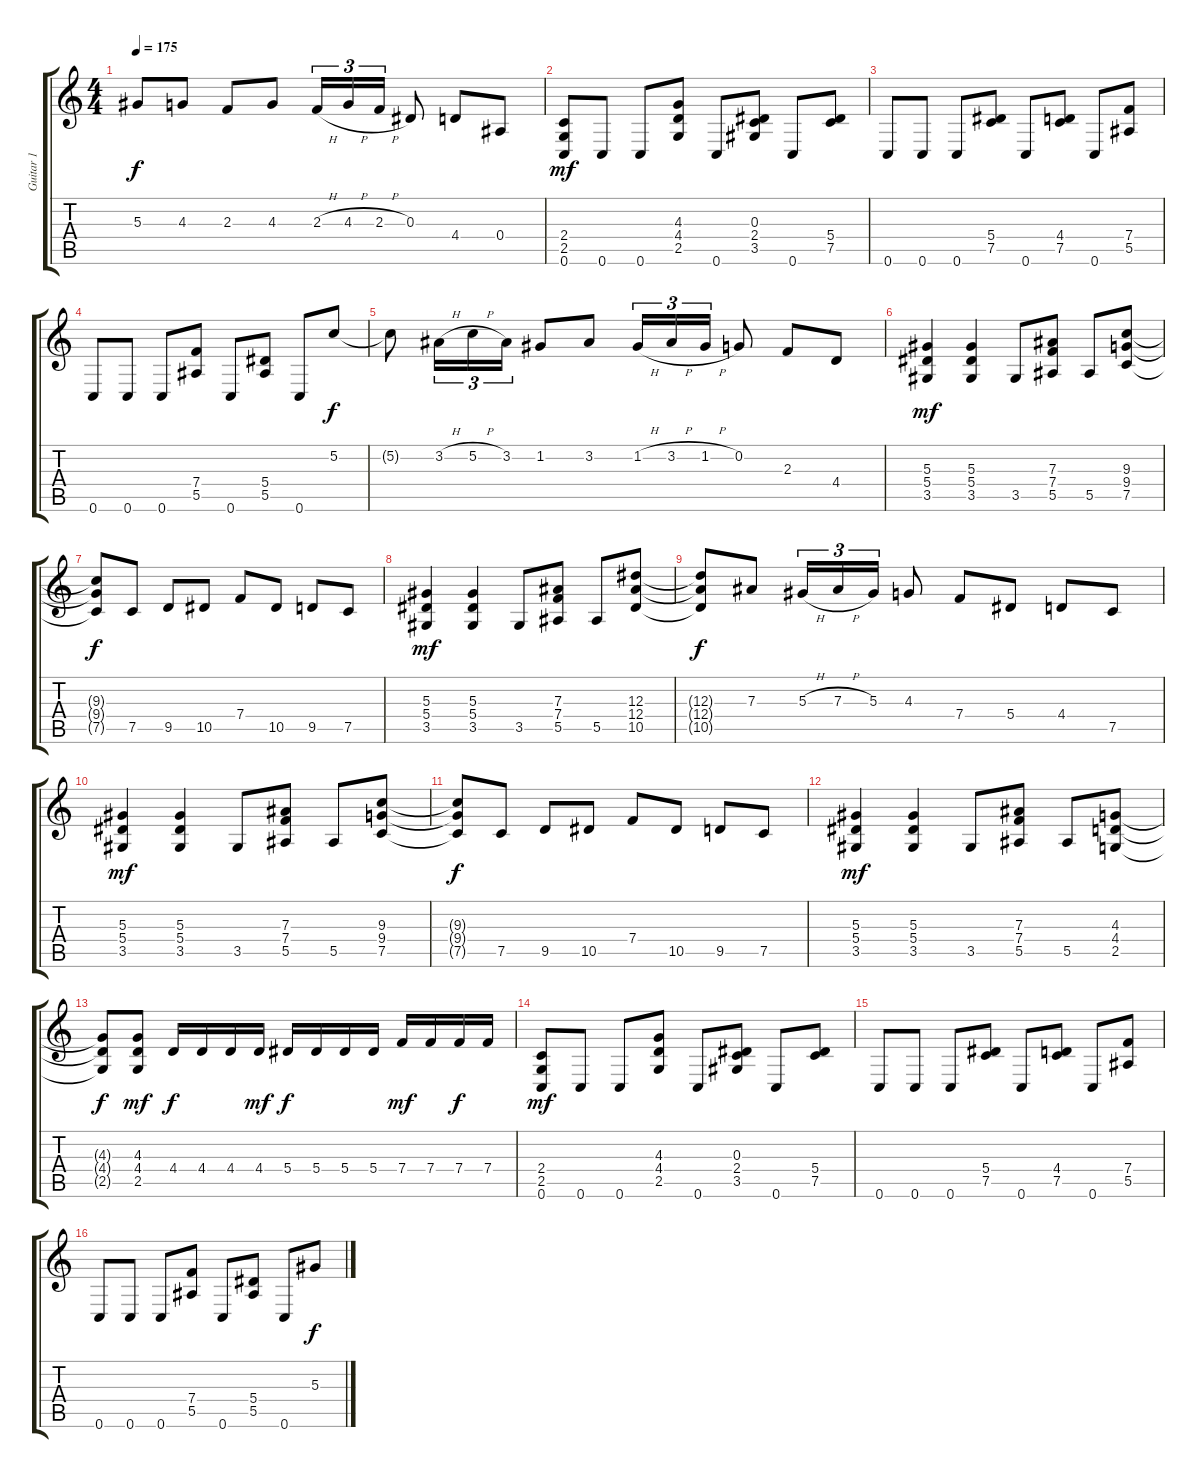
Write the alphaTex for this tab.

\track ("Guitar 1" "Guitar 1") {instrument distortionguitar}
\staff {score tabs}
\tuning (C4 G3 Eb3 Bb2 F2 C2) {hide}
\ts (4 4)
\tempo 175
\clef g2
\ks c
5.3{t}.8{dy f} 4.3.8 2.3.8 4.3.8 2.3{h}.16{tu (3 2)} 4.3{h}.16{tu (3 2)} 2.3{h}.16{tu (3 2)} 0.3.8 4.4.8 0.4.8 |
(2.4 2.5 0.6).8{dy mf} 0.6.8 0.6.8 (4.3 4.4 2.5).8 0.6.8 (0.3 2.4 3.5).8 0.6.8 (5.4 7.5).8 |
0.6.8 0.6.8 0.6.8 (5.4 7.5).8 0.6.8 (4.4 7.5).8 0.6.8 (7.4 5.5).8 |
0.6.8 0.6.8 0.6.8 (7.4 5.5).8 0.6.8 (5.4 5.5).8 0.6.8 5.2.8{dy f} |
5.2{t}.8 3.2{h}.16{tu (3 2)} 5.2{h}.16{tu (3 2)} 3.2.16{tu (3 2)} 1.2.8 3.2.8 1.2{h}.16{tu (3 2)} 3.2{h}.16{tu (3 2)} 1.2{h}.16{tu (3 2)} 0.2.8 2.3.8 4.4.8 |
(5.3 5.4 3.5).4{dy mf} (5.3 5.4 3.5).4 3.5.8 (7.3 7.4 5.5).8 5.5.8 (9.3 9.4 7.5).8 |
(9.3{t} 9.4{t} 7.5{t}).8{dy f} 7.5.8 9.5.8 10.5.8 7.4.8 10.5.8 9.5.8 7.5.8 |
(5.3 5.4 3.5).4{dy mf} (5.3 5.4 3.5).4 3.5.8 (7.3 7.4 5.5).8 5.5.8 (12.3 12.4 10.5).8 |
(12.3{t} 12.4{t} 10.5{t}).8{dy f} 7.3.8 5.3{h}.16{tu (3 2)} 7.3{h}.16{tu (3 2)} 5.3.16{tu (3 2)} 4.3.8 7.4.8 5.4.8 4.4.8 7.5.8 |
(5.3 5.4 3.5).4{dy mf} (5.3 5.4 3.5).4 3.5.8 (7.3 7.4 5.5).8 5.5.8 (9.3 9.4 7.5).8 |
(9.3{t} 9.4{t} 7.5{t}).8{dy f} 7.5.8 9.5.8 10.5.8 7.4.8 10.5.8 9.5.8 7.5.8 |
(5.3 5.4 3.5).4{dy mf} (5.3 5.4 3.5).4 3.5.8 (7.3 7.4 5.5).8 5.5.8 (4.3 4.4 2.5).8 |
(4.3{t} 4.4{t} 2.5{t}).8{dy f} (4.3 4.4 2.5).8{dy mf} 4.4.16{dy f} 4.4.16 4.4.16 4.4.16{dy mf} 5.4.16{dy f} 5.4.16 5.4.16 5.4.16 7.4.16{dy mf} 7.4.16 7.4.16{dy f} 7.4.16 |
(2.4 2.5 0.6).8{dy mf} 0.6.8 0.6.8 (4.3 4.4 2.5).8 0.6.8 (0.3 2.4 3.5).8 0.6.8 (5.4 7.5).8 |
0.6.8 0.6.8 0.6.8 (5.4 7.5).8 0.6.8 (4.4 7.5).8 0.6.8 (7.4 5.5).8 |
0.6.8 0.6.8 0.6.8 (7.4 5.5).8 0.6.8 (5.4 5.5).8 0.6.8 5.3.8{dy f}
